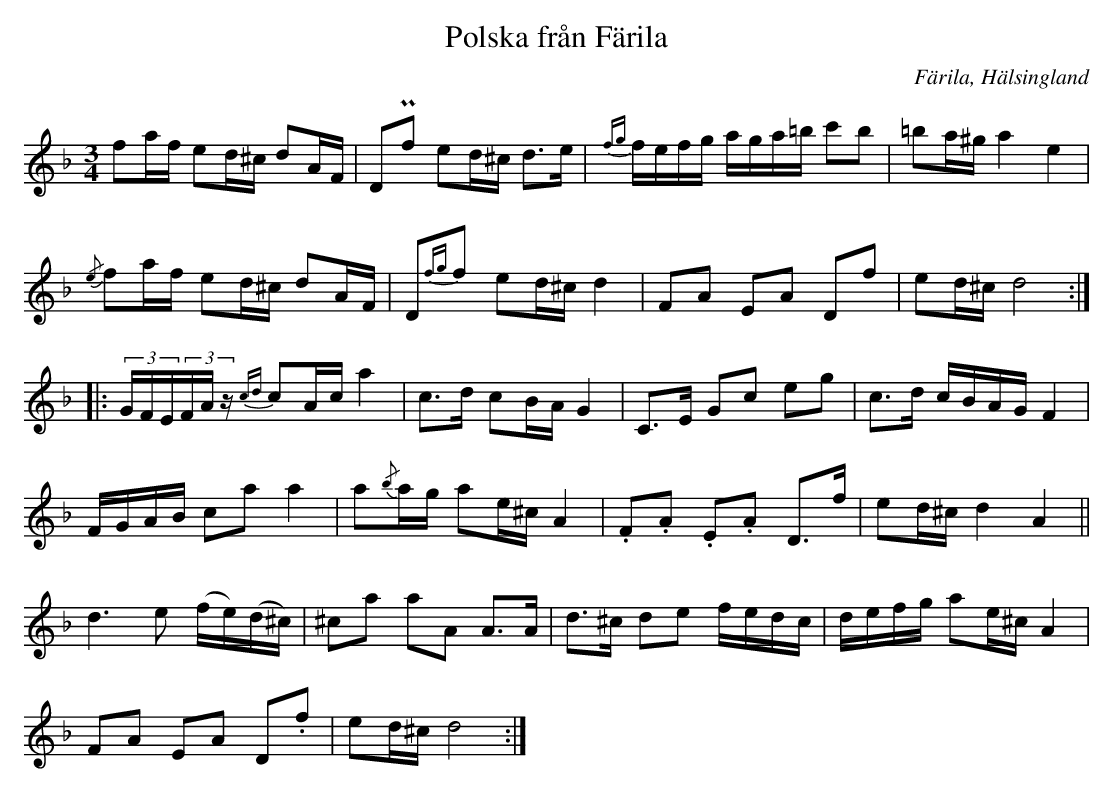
X:1
T: Polska från Färila
O: Färila, Hälsingland
M: 3/4
L: 1/16
K: Dm
f2af e2d^c d2AF | D2Pf2 e2d^c d2>e2 | {fg}fefg aga=b c'2b2 | =b2a^g a4 e4 |
{/e}f2af e2d^c d2AF | D2{fg}f2 e2d^c d4 | F2A2 E2A2 D2f2 | e2d^c d8 ::
(3GFE(3FAz {cd}c2Ac a4 | c2>d2 c2BA G4 | C2>E2 G2c2 e2g2 | c2>d2 cBAG F4 |
FGAB c2a2 a4 | a2{/b}ag a2e^c A4 | .F2.A2 .E2.A2 D2>f2 | e2d^c d4 A4 ||
d6e2 (fe)(d^c) | ^c2a2 a2A2 A2>A2 | d2>^c2 d2e2 fedc | defg a2e^c A4 |
F2A2 E2A2 D2.f2 | e2d^c d8 :|
